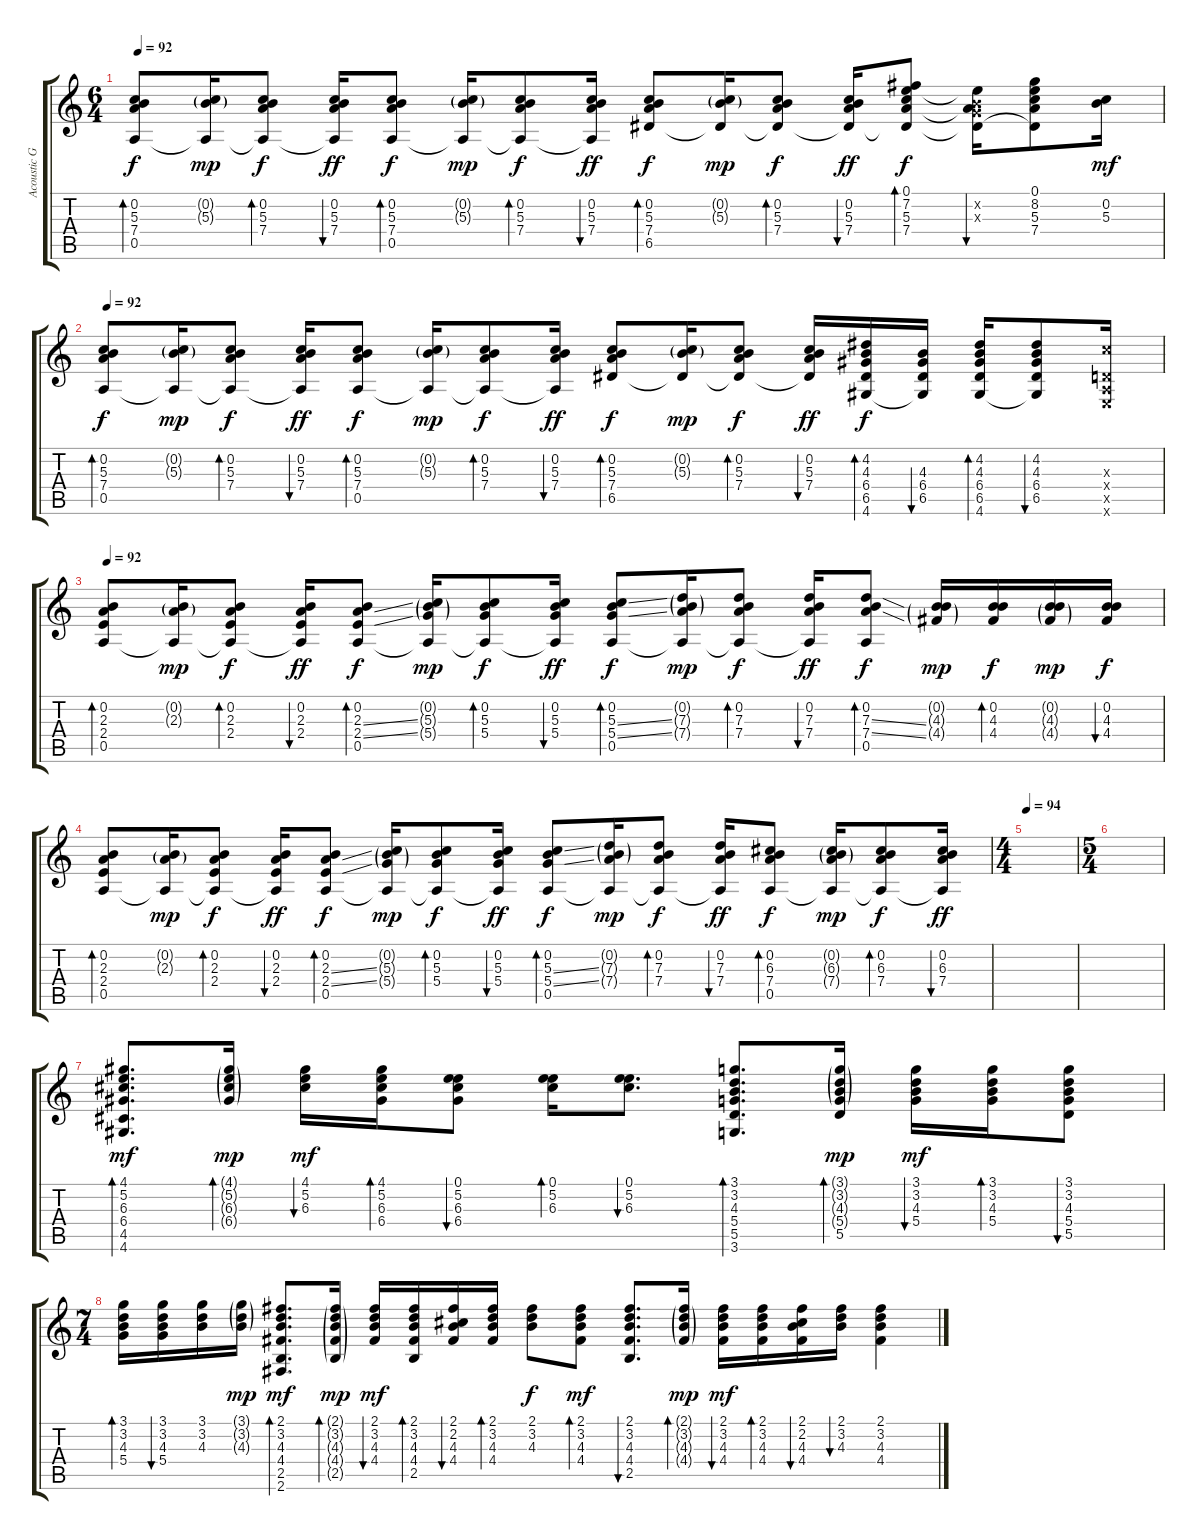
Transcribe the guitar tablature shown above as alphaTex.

\track ("Acoustic Guitar" "Acoustic G") {instrument acousticguitarsteel}
\staff {score tabs}
\tuning (E4 B3 G3 D3 A2 E2) {hide}
\ts (6 4)
\tempo 92
\clef g2
\ks c
(0.2 5.3 7.4 0.5).8{bd 60 dy f volume 14} (0.2{g} 5.3{g} 0.5{t}).16{dy mp} (0.2 5.3 7.4 0.5{t}).8{bd 60 dy f} (0.2 5.3 7.4 0.5{t}).16{bu 60 dy ff} (0.2 5.3 7.4 0.5).8{bd 60 dy f} (0.2{g} 5.3{g} 0.5{t}).16{dy mp} (0.2 5.3 7.4 0.5{t}).8{bd 60 dy f} (0.2 5.3 7.4 0.5{t}).16{bu 60 dy ff} (0.2 5.3 7.4 6.5).8{bd 60 dy f} (0.2{g} 5.3{g} 6.5{t}).16{dy mp} (0.2 5.3 7.4 6.5{t}).8{bd 60 dy f} (0.2 5.3 7.4 6.5{t}).16{bu 60 dy ff} (0.1 7.2 5.3 7.4 6.5{t}).8{bd 60 dy f} (0.1{t} 0.2{x} 0.3{x} 7.4{t} 6.5{t}).16{bu 60} (0.1 8.2 5.3 7.4 6.5{t}).8 (0.2 5.3).16{dy mf} |
\tempo 92
(0.2 5.3 7.4 0.5).8{bd 60 dy f volume 14} (0.2{g} 5.3{g} 0.5{t}).16{dy mp} (0.2 5.3 7.4 0.5{t}).8{bd 60 dy f} (0.2 5.3 7.4 0.5{t}).16{bu 60 dy ff} (0.2 5.3 7.4 0.5).8{bd 60 dy f} (0.2{g} 5.3{g} 0.5{t}).16{dy mp} (0.2 5.3 7.4 0.5{t}).8{bd 60 dy f} (0.2 5.3 7.4 0.5{t}).16{bu 60 dy ff} (0.2 5.3 7.4 6.5).8{bd 60 dy f} (0.2{g} 5.3{g} 6.5{t}).16{dy mp} (0.2 5.3 7.4 6.5{t}).8{bd 60 dy f} (0.2 5.3 7.4 6.5{t}).16{bu 60 dy ff} (4.2 4.3 6.4 6.5 4.6).16{bd 60 dy f} (4.3 6.4 6.5 4.6{t}).16{bu 60} (4.2 4.3 6.4 6.5 4.6).16{bd 60} (4.2 4.3 6.4 6.5 4.6{t}).8{bu 60} (5.3{x} 0.4{x} 0.5{x} 0.6{x}).16 |
\tempo 92
(0.2 2.3 2.4 0.5).8{bd 60 volume 14} (0.2{g} 2.3{g} 0.5{t}).16{dy mp} (0.2 2.3 2.4 0.5{t}).8{bd 60 dy f} (0.2 2.3 2.4 0.5{t}).16{bu 60 dy ff} (0.2 2.3{ss} 2.4{ss} 0.5).8{bd 60 dy f} (0.2{g} 5.3{g} 5.4{g} 0.5{t}).16{dy mp} (0.2 5.3 5.4 0.5{t}).8{bd 60 dy f} (0.2 5.3 5.4 0.5{t}).16{bu 60 dy ff} (0.2 5.3{ss} 5.4{ss} 0.5).8{bd 60 dy f} (0.2{g} 7.3{g} 7.4{g} 0.5{t}).16{dy mp} (0.2 7.3 7.4 0.5{t}).8{bd 60 dy f} (0.2 7.3 7.4 0.5{t}).16{bu 60 dy ff} (0.2 7.3{ss} 7.4{ss} 0.5).8{bd 60 dy f} (0.2{g} 4.3{g} 4.4{g}).16{dy mp} (0.2 4.3 4.4).16{bd 60 dy f} (0.2{g} 4.3{g} 4.4{g}).16{dy mp} (0.2 4.3 4.4).16{bu 60 dy f} |
(0.2 2.3 2.4 0.5).8{bd 60 volume 14} (0.2{g} 2.3{g} 0.5{t}).16{dy mp} (0.2 2.3 2.4 0.5{t}).8{bd 60 dy f} (0.2 2.3 2.4 0.5{t}).16{bu 60 dy ff} (0.2 2.3{ss} 2.4{ss} 0.5).8{bd 60 dy f} (0.2{g} 5.3{g} 5.4{g} 0.5{t}).16{dy mp} (0.2 5.3 5.4 0.5{t}).8{bd 60 dy f} (0.2 5.3 5.4 0.5{t}).16{bu 60 dy ff} (0.2 5.3{ss} 5.4{ss} 0.5).8{bd 60 dy f} (0.2{g} 7.3{g} 7.4{g} 0.5{t}).16{dy mp} (0.2 7.3 7.4 0.5{t}).8{bd 60 dy f} (0.2 7.3 7.4 0.5{t}).16{bu 60 dy ff} (0.2 6.3 7.4 0.5).8{bd 60 dy f} (0.2{g} 6.3{g} 7.4{g} 0.5{t}).16{dy mp} (0.2 6.3 7.4 0.5{t}).8{bd 60 dy f} (0.2 6.3 7.4 0.5{t}).16{bu 60 dy ff} |
\ts (4 4)
\tempo 94
|
\ts (5 4)
|
(4.1 5.2 6.3 6.4 4.5 4.6).8{d bd 30 dy mf instrument electricguitarjazz} (4.1{g} 5.2{g} 6.3{g} 6.4{g}).16{bd 30 dy mp} (4.1 5.2 6.3).16{bu 30 dy mf} (4.1 5.2 6.3 6.4).16{bd 30} (0.1 5.2 6.3 6.4).8{bu 30} (0.1 5.2 6.3).16{bd 30} (0.1 5.2 6.3).8{d bu 30} (3.1 3.2 4.3 5.4 5.5 3.6).8{d bd 30} (3.1{g} 3.2{g} 4.3{g} 5.4{g} 5.5).16{bd 30 dy mp} (3.1 3.2 4.3 5.4).16{bu 30 dy mf} (3.1 3.2 4.3 5.4).16{bd 30} (3.1 3.2 4.3 5.4 5.5).8{bu 30} |
\ts (7 4)
(3.1 3.2 4.3 5.4).16{bd 30} (3.1 3.2 4.3 5.4).16{bu 30} (3.1 3.2 4.3).16 (3.1{g} 3.2{g} 4.3{g}).16{dy mp} (2.1 3.2 4.3 4.4 2.5 2.6).8{d bd 30 dy mf} (2.1{g} 3.2{g} 4.3{g} 4.4{g} 2.5{g}).16{bd 30 dy mp} (2.1 3.2 4.3 4.4).16{bu 30 dy mf} (2.1 3.2 4.3 4.4 2.5).16{bd 30} (2.1 2.2 4.3 4.4).16{bu 30} (2.1 3.2 4.3 4.4).16{bd 30} (2.1 3.2 4.3).8{dy f} (2.1 3.2 4.3 4.4).8{bd 30 dy mf} (2.1 3.2 4.3 4.4 2.5).8{d bu 30} (2.1{g} 3.2{g} 4.3{g} 4.4{g}).16{bd 30 dy mp} (2.1 3.2 4.3 4.4).16{bu 30 dy mf} (2.1 3.2 4.3 4.4).16{bd 30} (2.1 2.2 4.3 4.4).16{bu 30} (2.1 3.2 4.3).16{bu 30} (2.1 3.2 4.3 4.4).4
